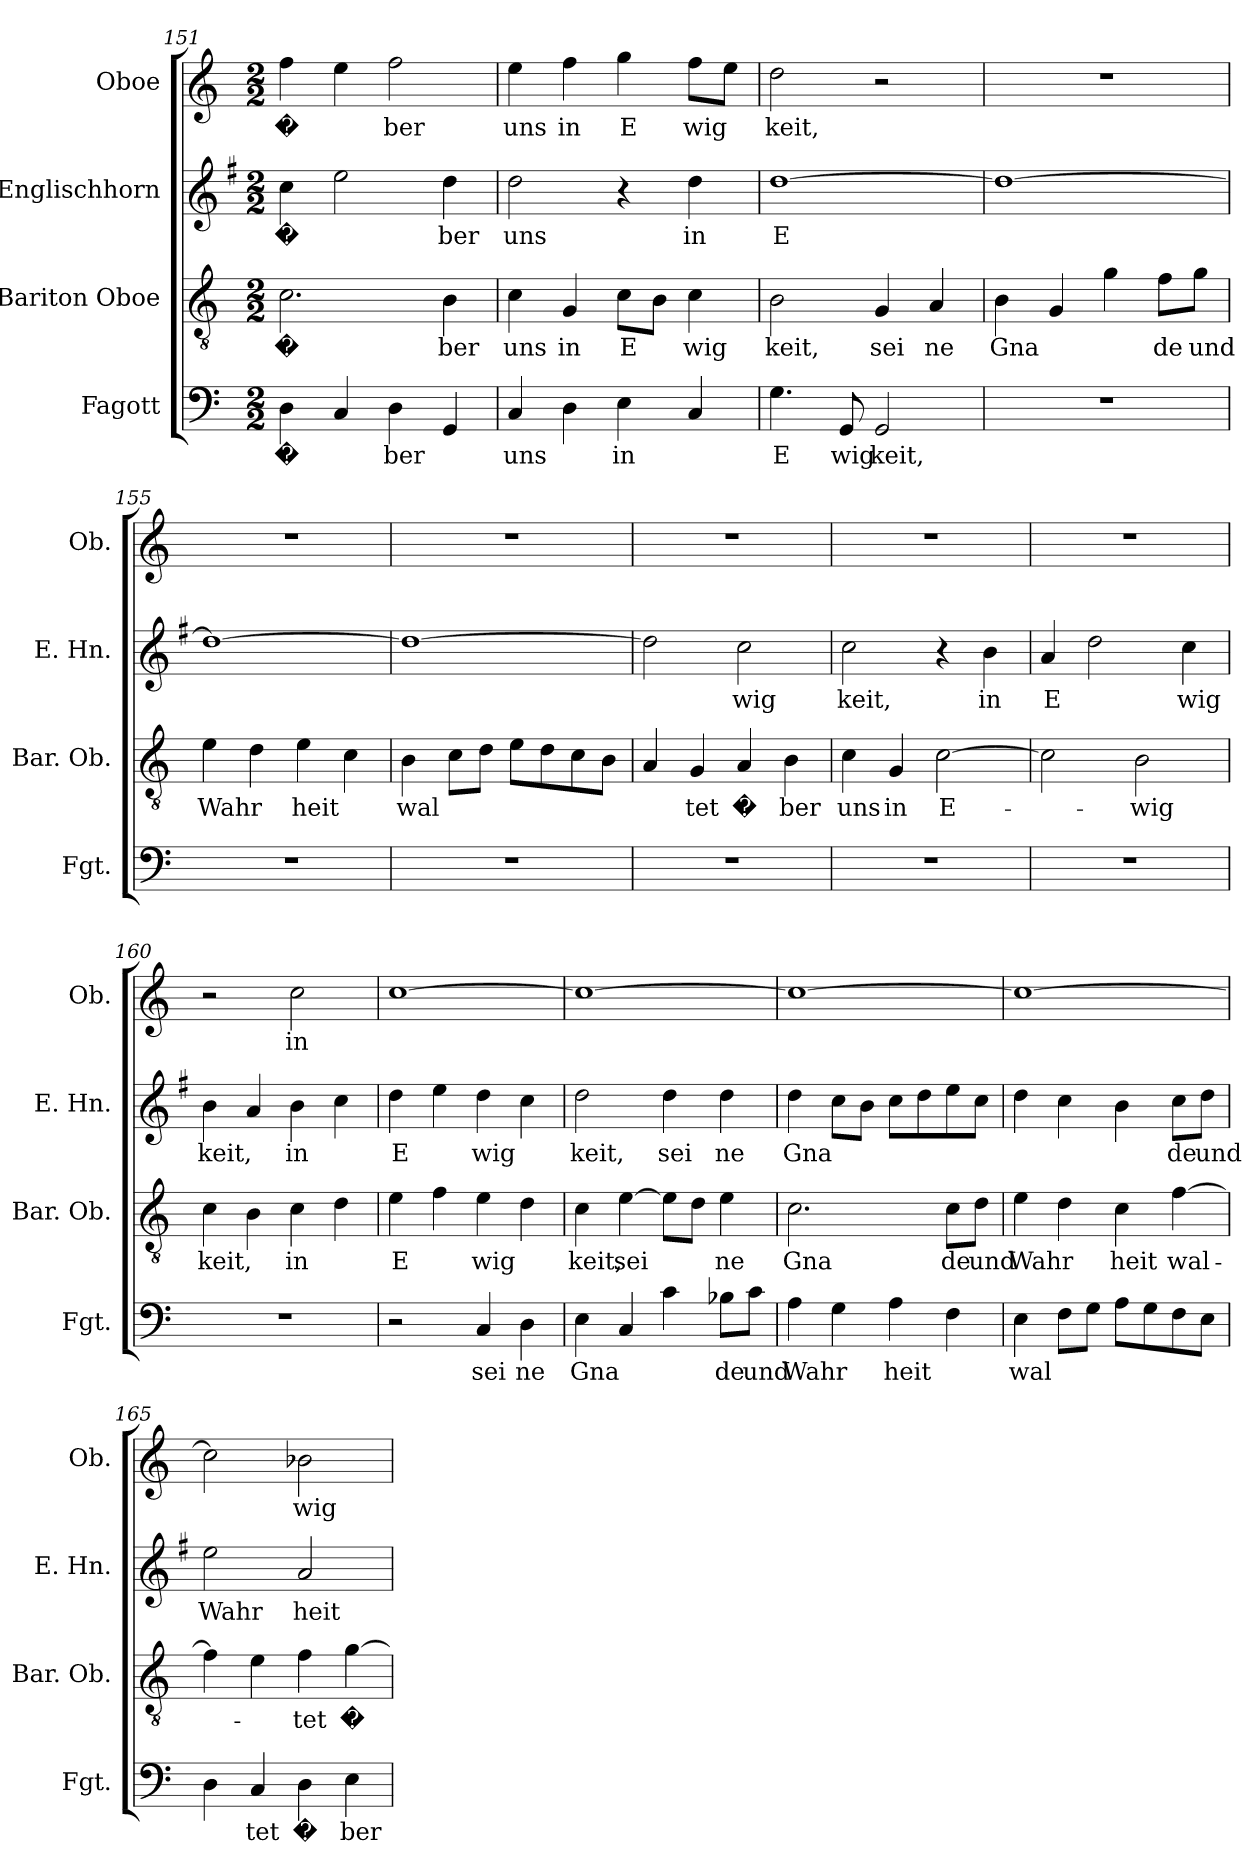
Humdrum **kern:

**kern	**text	**kern	**text	**kern	**text	**kern	**text
*part4	*part4	*part3	*part3	*part2	*part2	*part1	*part1
*staff4	*staff4	*staff3	*staff3	*staff2	*staff2	*staff1	*staff1
*I"Fagott	*	*I"Bariton Oboe	*	*I"Englischhorn	*	*I"Oboe	*
*I'Fgt.	*	*I'Bar. Ob.	*	*I'E. Hn.	*	*I'Ob.	*
*clefF4	*	*clefGv2	*	*clefG2	*	*clefG2	*
*	*	*	*	*ITrd4c7	*	*	*
*k[]	*	*k[]	*	*k[]	*	*k[]	*
*M2/2	*	*M2/2	*	*M2/2	*	*M2/2	*
=151	=151	=151	=151	=151	=151	=151	=151
4D\	�	2.c\	�	4f\	�	4ff\	�
4C/	.	.	.	2a\	.	4ee\	.
4D\	ber	.	.	.	.	2ff\	ber
4GG/	.	4B\	ber	4g\	ber	.	.
=152	=152	=152	=152	=152	=152	=152	=152
4C/	uns	4c\	uns	2g\	uns	4ee\	uns
4D\	.	4G/	in	.	.	4ff\	in
4E\	in	8c\L	E	4r	.	4gg\	E
.	.	8B\J	.	.	.	.	.
4C/	.	4c\	wig	4g\	in	8ff\L	wig
.	.	.	.	.	.	8ee\J	.
!!LO:PB:g=z
=153	=153	=153	=153	=153	=153	=153	=153
4.G\	E	2B\	keit,	[1g	E	2dd\	keit,
8GG/	wig	.	.	.	.	.	.
2GG/	keit,	4G/	sei	.	.	2r	.
.	.	4A/	ne	.	.	.	.
=154	=154	=154	=154	=154	=154	=154	=154
1r	.	4B\	Gna	1g_	.	1r	.
.	.	4G/	.	.	.	.	.
.	.	4g\	.	.	.	.	.
.	.	8f\L	de	.	.	.	.
.	.	8g\J	und	.	.	.	.
=155	=155	=155	=155	=155	=155	=155	=155
1r	.	4e\	Wahr	1g_	.	1r	.
.	.	4d\	.	.	.	.	.
.	.	4e\	heit	.	.	.	.
.	.	4c\	.	.	.	.	.
=156	=156	=156	=156	=156	=156	=156	=156
1r	.	4B\	wal	1g_	.	1r	.
.	.	8c\L	.	.	.	.	.
.	.	8d\J	.	.	.	.	.
.	.	8e\L	.	.	.	.	.
.	.	8d\	.	.	.	.	.
.	.	8c\	.	.	.	.	.
.	.	8B\J	.	.	.	.	.
=157	=157	=157	=157	=157	=157	=157	=157
1r	.	4A/	.	2g\]	.	1r	.
.	.	4G/	tet	.	.	.	.
.	.	4A/	�	2f\	wig	.	.
.	.	4B\	ber	.	.	.	.
!!LO:LB:g=z
=158	=158	=158	=158	=158	=158	=158	=158
1r	.	4c\	uns	2f\	keit,	1r	.
.	.	4G/	in	.	.	.	.
.	.	[2c\	E-	4r	.	.	.
.	.	.	.	4e\	in	.	.
=159	=159	=159	=159	=159	=159	=159	=159
1r	.	2c\]	.	4d/	E	1r	.
.	.	.	.	2g\	.	.	.
.	.	2B\	wig	.	.	.	.
.	.	.	.	4f\	wig	.	.
=160	=160	=160	=160	=160	=160	=160	=160
1r	.	4c\	keit,	4e\	keit,	2r	.
.	.	4B\	.	4d/	.	.	.
.	.	4c\	in	4e\	in	2cc\	in
.	.	4d\	.	4f\	.	.	.
=161	=161	=161	=161	=161	=161	=161	=161
2r	.	4e\	E	4g\	E	[1cc	.
.	.	4f\	.	4a\	.	.	.
4C/	sei	4e\	wig	4g\	wig	.	.
4D\	ne	4d\	.	4f\	.	.	.
=162	=162	=162	=162	=162	=162	=162	=162
4E\	Gna	4c\	keit,	2g\	keit,	1cc_	.
4C/	.	[4e\	sei	.	.	.	.
4c\	.	8e\L]	.	4g\	sei	.	.
.	.	8d\J	.	.	.	.	.
8B-X\L	de	4e\	ne	4g\	ne	.	.
8c\J	und	.	.	.	.	.	.
!!LO:LB:g=z
=163	=163	=163	=163	=163	=163	=163	=163
4A\	Wahr	2.c\	Gna	4g\	Gna	1cc_	.
4G\	.	.	.	8f\L	.	.	.
.	.	.	.	8e\J	.	.	.
4A\	heit	.	.	8f\L	.	.	.
.	.	.	.	8g\	.	.	.
4F\	.	8c\L	de	8a\	.	.	.
.	.	8d\J	und	8f\J	.	.	.
=164	=164	=164	=164	=164	=164	=164	=164
4E\	wal	4e\	Wahr	4g\	.	1cc_	.
8F\L	.	4d\	.	4f\	.	.	.
8G\J	.	.	.	.	.	.	.
8A\L	.	4c\	heit	4e\	.	.	.
8G\	.	.	.	.	.	.	.
8F\	.	[4f\	wal-	8f\L	de	.	.
8E\J	.	.	.	8g\J	und	.	.
=165	=165	=165	=165	=165	=165	=165	=165
4D\	.	4f\]	.	2a\	Wahr	2cc\]	.
4C/	tet	4e\	.	.	.	.	.
4D\	�	4f\	tet	2d/	heit	2b-X\	wig
4E\	ber	[4g\	�	.	.	.	.
=	=	=	=	=	=	=	=
*-	*-	*-	*-	*-	*-	*-	*-
